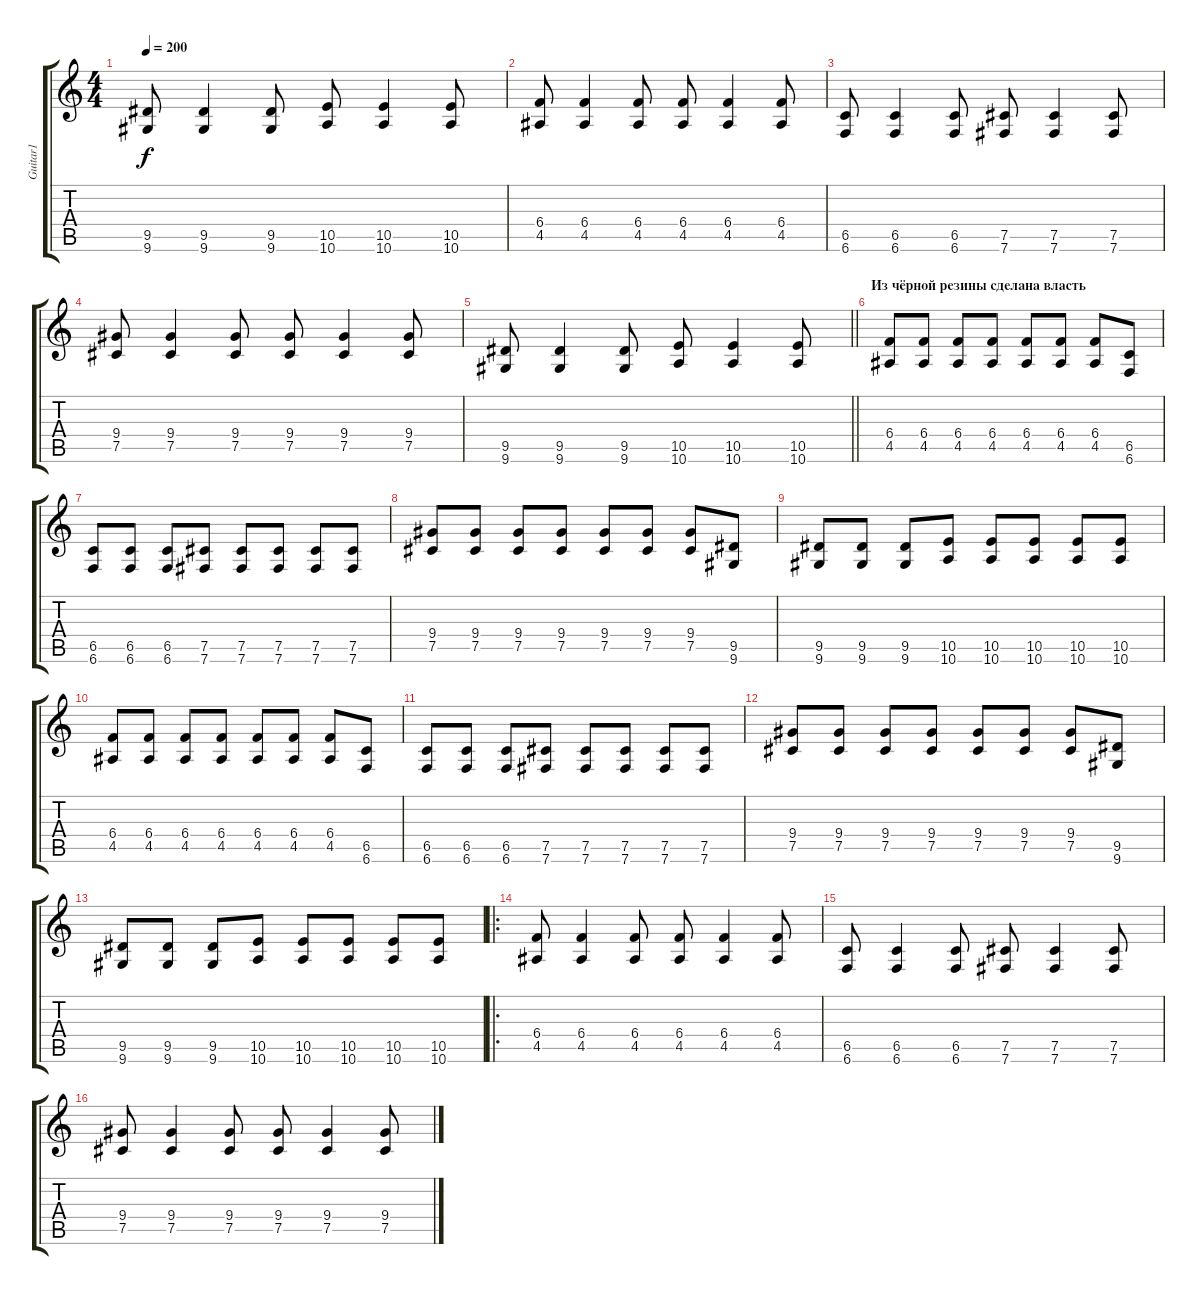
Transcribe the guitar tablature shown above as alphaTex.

\track ("Guitar1" "Guitar1") {instrument overdrivenguitar}
\staff {score tabs}
\tuning (Db4 Ab3 E3 B2 Gb2 B1) {hide}
\ts (4 4)
\tempo 200
\clef g2
\ks c
(9.5 9.6).8{dy f} (9.5 9.6).4 (9.5 9.6).8 (10.5 10.6).8 (10.5 10.6).4 (10.5 10.6).8 |
(6.4 4.5).8 (6.4 4.5).4 (6.4 4.5).8 (6.4 4.5).8 (6.4 4.5).4 (6.4 4.5).8 |
(6.5 6.6).8 (6.5 6.6).4 (6.5 6.6).8 (7.5 7.6).8 (7.5 7.6).4 (7.5 7.6).8 |
(9.4 7.5).8 (9.4 7.5).4 (9.4 7.5).8 (9.4 7.5).8 (9.4 7.5).4 (9.4 7.5).8 |
\barLineRight lightlight
(9.5 9.6).8 (9.5 9.6).4 (9.5 9.6).8 (10.5 10.6).8 (10.5 10.6).4 (10.5 10.6).8 |
\section ("" "Из чёрной резины сделана власть")
(6.4 4.5).8 (6.4 4.5).8 (6.4 4.5).8 (6.4 4.5).8 (6.4 4.5).8 (6.4 4.5).8 (6.4 4.5).8 (6.5 6.6).8 |
(6.5 6.6).8 (6.5 6.6).8 (6.5 6.6).8 (7.5 7.6).8 (7.5 7.6).8 (7.5 7.6).8 (7.5 7.6).8 (7.5 7.6).8 |
(9.4 7.5).8 (9.4 7.5).8 (9.4 7.5).8 (9.4 7.5).8 (9.4 7.5).8 (9.4 7.5).8 (9.4 7.5).8 (9.5 9.6).8 |
(9.5 9.6).8 (9.5 9.6).8 (9.5 9.6).8 (10.5 10.6).8 (10.5 10.6).8 (10.5 10.6).8 (10.5 10.6).8 (10.5 10.6).8 |
(6.4 4.5).8 (6.4 4.5).8 (6.4 4.5).8 (6.4 4.5).8 (6.4 4.5).8 (6.4 4.5).8 (6.4 4.5).8 (6.5 6.6).8 |
(6.5 6.6).8 (6.5 6.6).8 (6.5 6.6).8 (7.5 7.6).8 (7.5 7.6).8 (7.5 7.6).8 (7.5 7.6).8 (7.5 7.6).8 |
(9.4 7.5).8 (9.4 7.5).8 (9.4 7.5).8 (9.4 7.5).8 (9.4 7.5).8 (9.4 7.5).8 (9.4 7.5).8 (9.5 9.6).8 |
(9.5 9.6).8 (9.5 9.6).8 (9.5 9.6).8 (10.5 10.6).8 (10.5 10.6).8 (10.5 10.6).8 (10.5 10.6).8 (10.5 10.6).8 |
\ro
(6.4 4.5).8 (6.4 4.5).4 (6.4 4.5).8 (6.4 4.5).8 (6.4 4.5).4 (6.4 4.5).8 |
(6.5 6.6).8 (6.5 6.6).4 (6.5 6.6).8 (7.5 7.6).8 (7.5 7.6).4 (7.5 7.6).8 |
(9.4 7.5).8 (9.4 7.5).4 (9.4 7.5).8 (9.4 7.5).8 (9.4 7.5).4 (9.4 7.5).8
